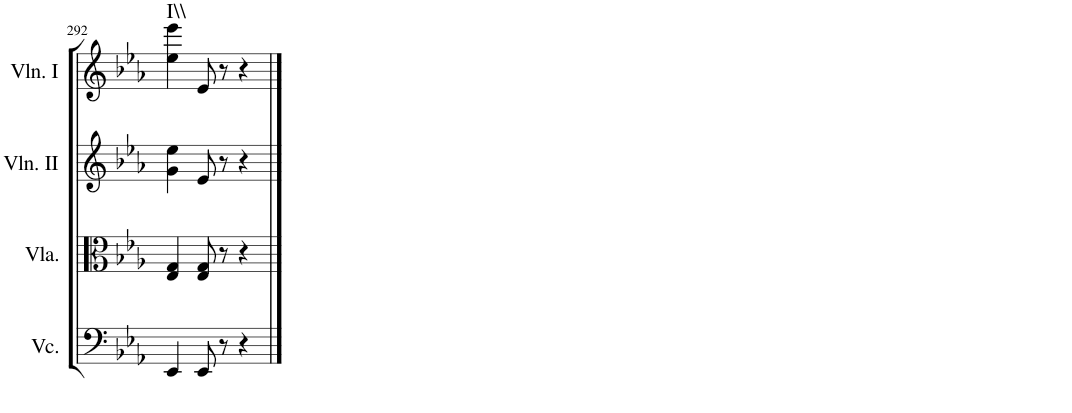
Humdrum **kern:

**kern	**kern	**kern	**kern	**harte
*part4	*part3	*part2	*part1	*part1
*staff4	*staff3	*staff2	*staff1	*
*I"Violoncello	*I"Viola	*I"Violin II	*I"Violin I	*
*I'Vc.	*I'Vla.	*I'Vln. II	*I'Vln. I	*
!!LO:PB:g=z
*clefF4	*clefC3	*clefG2	*clefG2	*
*k[b-e-a-]	*k[b-e-a-]	*k[b-e-a-]	*k[b-e-a-]	*
*E-:	*E-:	*E-:	*E-:	*
*M3/4	*M3/4	*M3/4	*M3/4	*
=292	=292	=292	=292	=292
!	!	!	!	!LO:H:kt=I\\
4EE-/	4E-/ 4G/	4g\ 4ee-\	4ee-\ 4eee-\	N
8EE-/	8E-/ 8G/	8e-/	8e-/	.
8r	8r	8r	8r	.
4r	4r	4r	4r	.
==	==	==	==	==
*-	*-	*-	*-	*-
